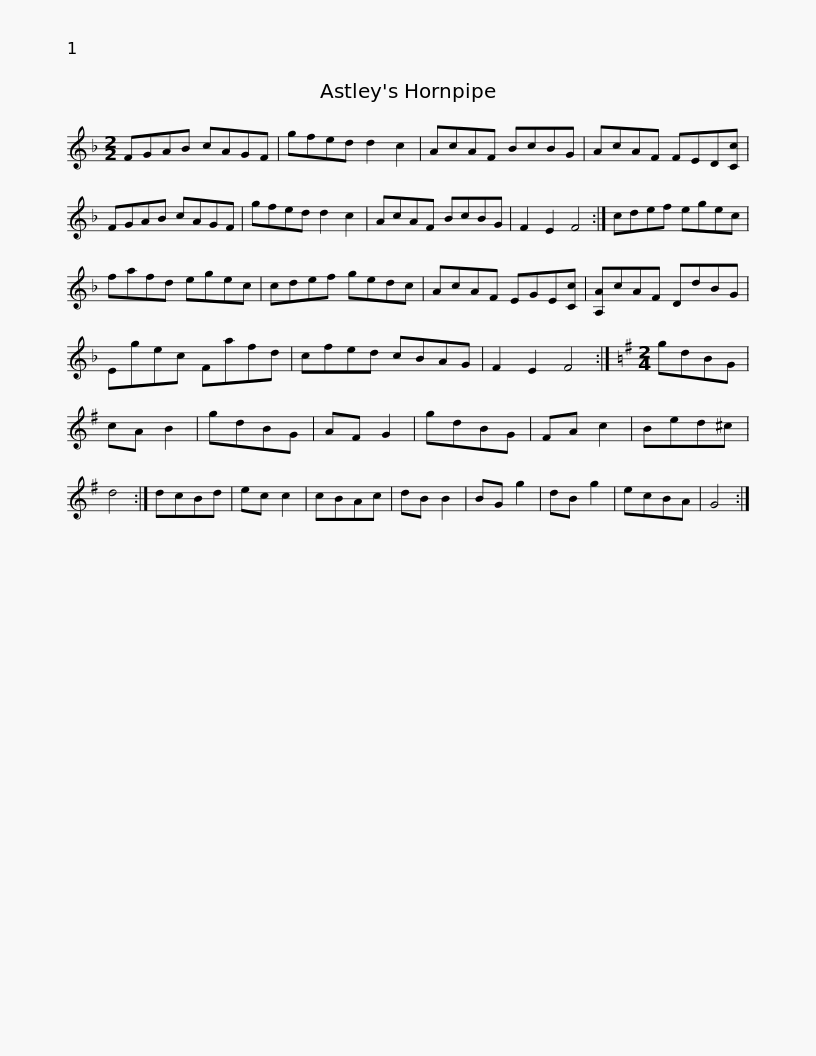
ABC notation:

X:1
L:1/8
M:2/2
I:linebreak $
K:F
V:1 treble
V:1
 FGAB cAGF | gfed d2 c2 | AcAF BcBG | AcAF FED[Cc] | FGAB cAGF | %5
 gfed d2 c2 |$ AcAF BcBG | F2 E2 F4 :| cdef egec | fafd egec | %10
 cdef gedc | AcAF EGE[Cc] |$ [A,A]cAF DdBG | Egec Fafd | cfed cBAG | %15
 F2 E2 F4 :|[K:G][M:2/4] gdBG | cA B2 | gdBG | AF G2 |$ %20
 gdBG | FA c2 | Bed^c | d4 :| dcBd | %25
 ec c2 | cBAc | dB B2 | BG g2 | dB g2 | %30
 ecBA | G4 :| %32
